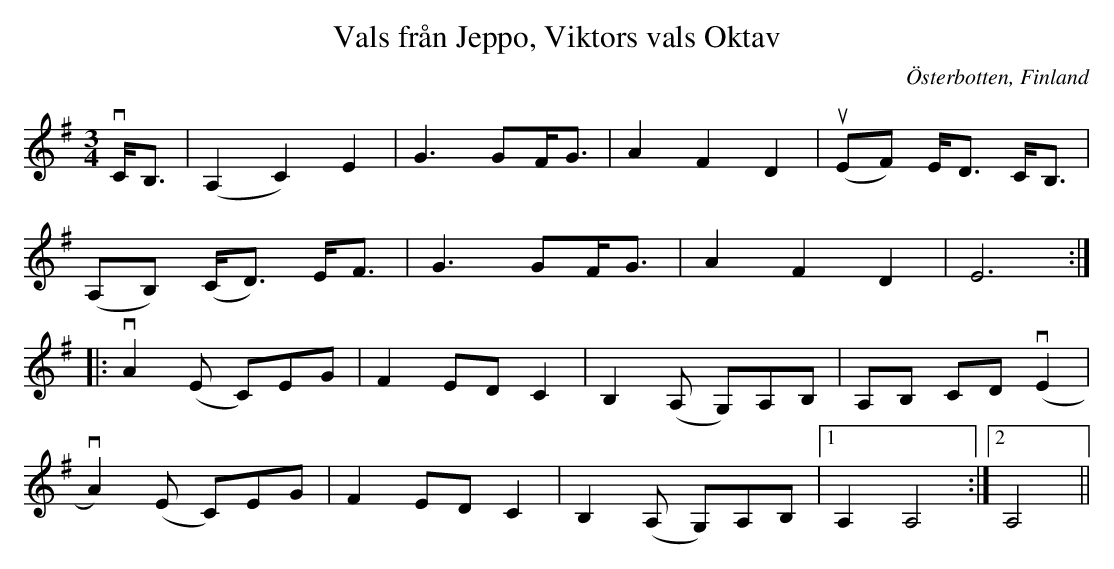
X:1
T:Vals från Jeppo, Viktors vals Oktav
O:Österbotten, Finland
M:3/4
L:1/8
K:Ador
vC<B, | (A,2 C2) E2 | G3/1GF<G | A2 F2 D2 | u(EF) E<D C<B, |
      (A,B,) (C<D) E<F  | G3/1GF<G | A2 F2 D2 | E6:|
|: vA2(E C)EG | F2 EDC2 | B,2(A, G,)A,B, | A,B, CD (vE2 |
   vA2)(E C)EG | F2 EDC2 | B,2(A, G,)A,B, |1 A,2 A,4 :|2 A,4 ||
